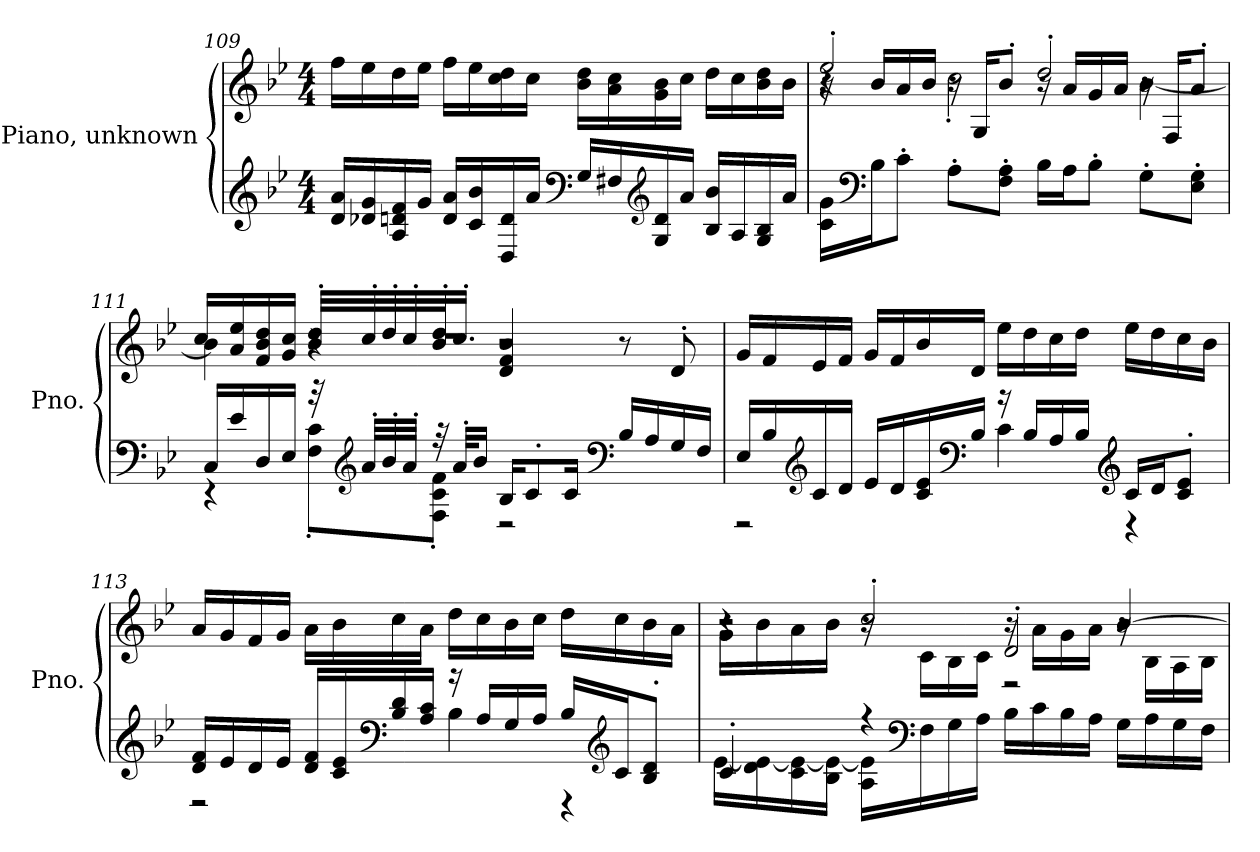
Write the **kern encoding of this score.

**kern	**kern
*part1	*part1
*staff2	*staff1
*I"Piano, unknown	*
*I'Pno.	*
*clefG2	*clefG2
*k[b-e-]	*k[b-e-]
*M4/4	*M4/4
=109	=109
16d/ 16a/LL	16ff\LL
16d-X/ 16g/	16ee-\
16A/ 16dn/ 16f/	16dd\
16g/JJ	16ee-\JJ
16d/ 16a/LL	16ff\LL
16c/ 16b-/	16ee-\
16D/ 16d/	16cc\ 16dd\
16a/JJ	16cc\JJ
*clefF4	*
16G/LL	16b-\ 16dd\LL
16F#X/	16a\ 16cc\
*clefG2	*
16G/ 16d/	16g\ 16b-\
16a/JJ	16cc\JJ
16B-/ 16b-/LL	16dd\LL
16A/	16cc\
16G/ 16B-/	16b-\ 16dd\
16a/JJ	16b-\JJ
!!LO:LB:g=z
=110	=110
*	*^
*	*	*^
16c\ 16g\LL	2ee-'/	4r	16r
*clefF4	*	*	*
16B-\J	.	.	16b-/LL
8c'\J	.	.	16a/
.	.	.	16b-/JJ
8A'\L	.	2cc'\	16r
.	.	.	16G/KL
8F\' 8A\'J	.	.	8b-'/J
16B-\LL	2dd'/	.	16r
16A\J	.	.	16a/LL
8B-'\J	.	.	16g/
.	.	.	16a/JJ
8G'\L	.	[4b-\	16r
.	.	.	16F/KL
8E-\' 8G\'J	.	.	8a'/J
=111	=111	=111	=111
*^	*	*	*
16C/LL	4r	1r	4b-\]	16cc/LL
16e-/	.	.	.	16a/ 16ee-/
16D/	.	.	.	16f/ 16b-/ 16dd/
16E-/JJ	.	.	.	16g/ 16cc/JJ
32r	8F\' 8c\'L	.	4r	32b-/' 32dd/'LLL
*clefG2	*	*	*	*
32a'/LLL	.	.	.	32cc'/
32b-'/	.	.	.	32dd'/
32a'/JJJ	.	.	.	32cc'/
32r	8F\' 8c\' 8f\'J	.	.	32b-/' 32dd/'J
32a'/KLL	.	.	.	16.cc'/JJ
16b-/JJ	.	.	.	.
16B-/KL	2r	.	2r	4d/ 4f/ 4b-/
8c'/	.	.	.	.
16c/Jk	.	.	.	.
*clefF4	*	*	*	*
16B-/LL	.	.	.	8r
16A/	.	.	.	.
16G/	.	.	.	8d'/
16F/JJ	.	.	.	.
*	*	*v	*v	*v
!!LO:PB:g=z
=112	=112	=112
16E-/LL	2r	16g/LL
16B-/	.	16f/
*clefG2	*	*
16c/	.	16e-/
16d/JJ	.	16f/JJ
16e-/LL	.	16g/LL
16d/	.	16f/
16c/ 16e-/	.	16b-/
*clefF4	*	*
16B-/JJ	.	16d/JJ
16r	4c\	16ee-\LL
16B-/LL	.	16dd\
16A/	.	16cc\
16B-/JJ	.	16dd\JJ
*clefG2	*	*
16c/LL	4r	16ee-\LL
16d/J	.	16dd\
8c/' 8e-/'J	.	16cc\
.	.	16b-\JJ
=113	=113	=113
16d/ 16f/LL	2r	16a/LL
16e-/	.	16g/
16d/	.	16f/
16e-/JJ	.	16g/JJ
16d/ 16f/LL	.	16a\LL
16c/ 16e-/	.	16b-\
*clefF4	*	*
16B-/ 16d/	.	16cc\
16A/ 16c/JJ	.	16a\JJ
16r	4B-\	16dd\LL
16A/LL	.	16cc\
16G/	.	16b-\
16A/JJ	.	16cc\JJ
16B-/LL	4r	16dd\LL
*clefG2	*	*
16c/J	.	16cc\
8B-/' 8d/'J	.	16b-\
.	.	16a\JJ
!!LO:LB:g=z
=114	=114	=114
*	*	*^
*	*	*	*^
4c'/	[16e-\LL	4r	16g\LL	2r
.	16d\ 16e-\_	.	16b-\	.
.	16c\ 16e-\_	.	16a\	.
.	16B-\ 16e-\_JJ	.	16b-\JJ	.
4r	16A\ 16e-\]LL	2cc'/	16r	.
*clefF4	*	*	*	*
.	16F\	.	16c\LL	.
.	16G\	.	16B-\	.
.	16A\JJ	.	16c\JJ	.
2r	16B-\LL	.	16r	2d'/
.	16c\	.	16a\LL	.
.	16B-\	.	16g\	.
.	16A\JJ	.	16a\JJ	.
.	16G\LL	[4b-/	16r	.
.	16A\	.	16B-\LL	.
.	16G\	.	16A\	.
.	16F\JJ	.	16B-\JJ	.
*v	*v	*	*	*
*	*v	*v	*v
=	=
*-	*-
